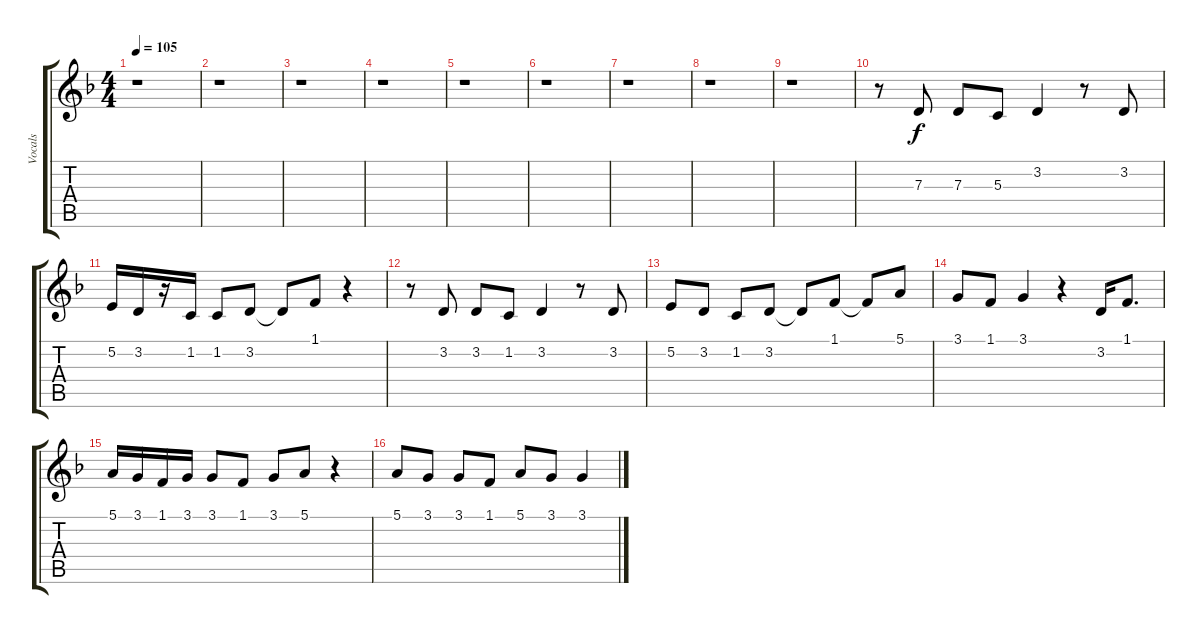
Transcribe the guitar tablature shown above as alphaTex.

\track ("Vocals" "Vocals") {instrument altosax}
\staff {score tabs}
\tuning (E4 B3 G3 D3 A2 E2) {hide}
\ts (4 4)
\tempo 105
\clef g2
\ks f
r.1{dy f} |
r.1 |
r.1 |
r.1 |
r.1 |
r.1 |
r.1 |
r.1 |
r.1 |
r.8 7.3.8 7.3.8 5.3.8 3.2.4 r.8 3.2.8 |
5.2.16 3.2.16 r.16 1.2.16 1.2.8 3.2.8 3.2{t}.8 1.1.8 r.4 |
r.8 3.2.8 3.2.8 1.2.8 3.2.4 r.8 3.2.8 |
5.2.8 3.2.8 1.2.8 3.2.8 3.2{t}.8 1.1.8 1.1{t}.8 5.1.8 |
3.1.8 1.1.8 3.1.4 r.4 3.2.16 1.1.8{d} |
5.1.16 3.1.16 1.1.16 3.1.16 3.1.8 1.1.8 3.1.8 5.1.8 r.4 |
5.1.8 3.1.8 3.1.8 1.1.8 5.1.8 3.1.8 3.1.4
